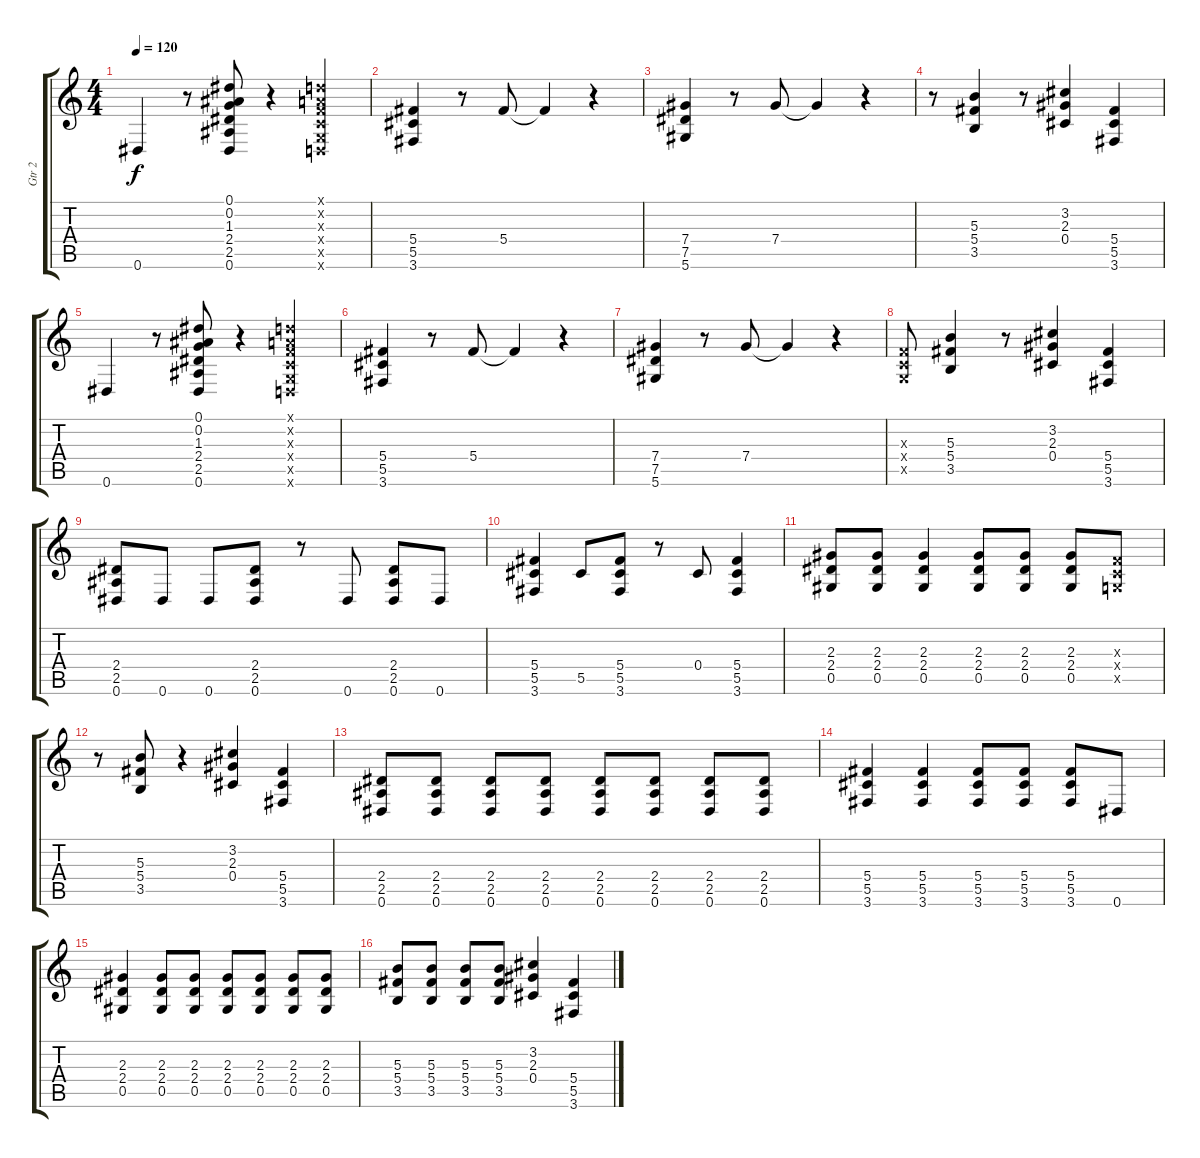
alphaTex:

\track ("Gtr 2" "Gtr 2") {instrument acousticguitarsteel}
\staff {score tabs}
\tuning (Eb4 Bb3 Gb3 Db3 Ab2 Eb2) {hide}
\ts (4 4)
\tempo 120
\clef g2
\ks c
0.6.4{dy f} r.8 (0.1 0.2 1.3 2.4 2.5 0.6).8 r.4 (-1.1{x} -1.2{x} -1.3{x} -1.4{x} -1.5{x} -1.6{x}).4 |
(5.4 5.5 3.6).4 r.8 5.4.8 5.4{t}.4 r.4 |
(7.4 7.5 5.6).4 r.8 7.4.8 7.4{t}.4 r.4 |
r.8 (5.3 5.4 3.5).4 r.8 (3.2 2.3 0.4).4 (5.4 5.5 3.6).4 |
0.6.4 r.8 (0.1 0.2 1.3 2.4 2.5 0.6).8 r.4 (-1.1{x} -1.2{x} -1.3{x} -1.4{x} -1.5{x} -1.6{x}).4 |
(5.4 5.5 3.6).4 r.8 5.4.8 5.4{t}.4 r.4 |
(7.4 7.5 5.6).4 r.8 7.4.8 7.4{t}.4 r.4 |
(-1.3{x} -1.4{x} -1.5{x}).8 (5.3 5.4 3.5).4 r.8 (3.2 2.3 0.4).4 (5.4 5.5 3.6).4 |
(2.4 2.5 0.6).8 0.6.8 0.6.8 (2.4 2.5 0.6).8 r.8 0.6.8 (2.4 2.5 0.6).8 0.6.8 |
(5.4 5.5 3.6).4 5.5.8 (5.4 5.5 3.6).8 r.8 0.4.8 (5.4 5.5 3.6).4 |
(2.3 2.4 0.5).8 (2.3 2.4 0.5).8 (2.3 2.4 0.5).4 (2.3 2.4 0.5).8 (2.3 2.4 0.5).8 (2.3 2.4 0.5).8 (-1.3{x} -1.4{x} -1.5{x}).8 |
r.8 (5.3 5.4 3.5).8 r.4 (3.2 2.3 0.4).4 (5.4 5.5 3.6).4 |
(2.4 2.5 0.6).8 (2.4 2.5 0.6).8 (2.4 2.5 0.6).8 (2.4 2.5 0.6).8 (2.4 2.5 0.6).8 (2.4 2.5 0.6).8 (2.4 2.5 0.6).8 (2.4 2.5 0.6).8 |
(5.4 5.5 3.6).4 (5.4 5.5 3.6).4 (5.4 5.5 3.6).8 (5.4 5.5 3.6).8 (5.4 5.5 3.6).8 0.6.8 |
(2.3 2.4 0.5).4 (2.3 2.4 0.5).8 (2.3 2.4 0.5).8 (2.3 2.4 0.5).8 (2.3 2.4 0.5).8 (2.3 2.4 0.5).8 (2.3 2.4 0.5).8 |
(5.3 5.4 3.5).8 (5.3 5.4 3.5).8 (5.3 5.4 3.5).8 (5.3 5.4 3.5).8 (3.2 2.3 0.4).4 (5.4 5.5 3.6).4
